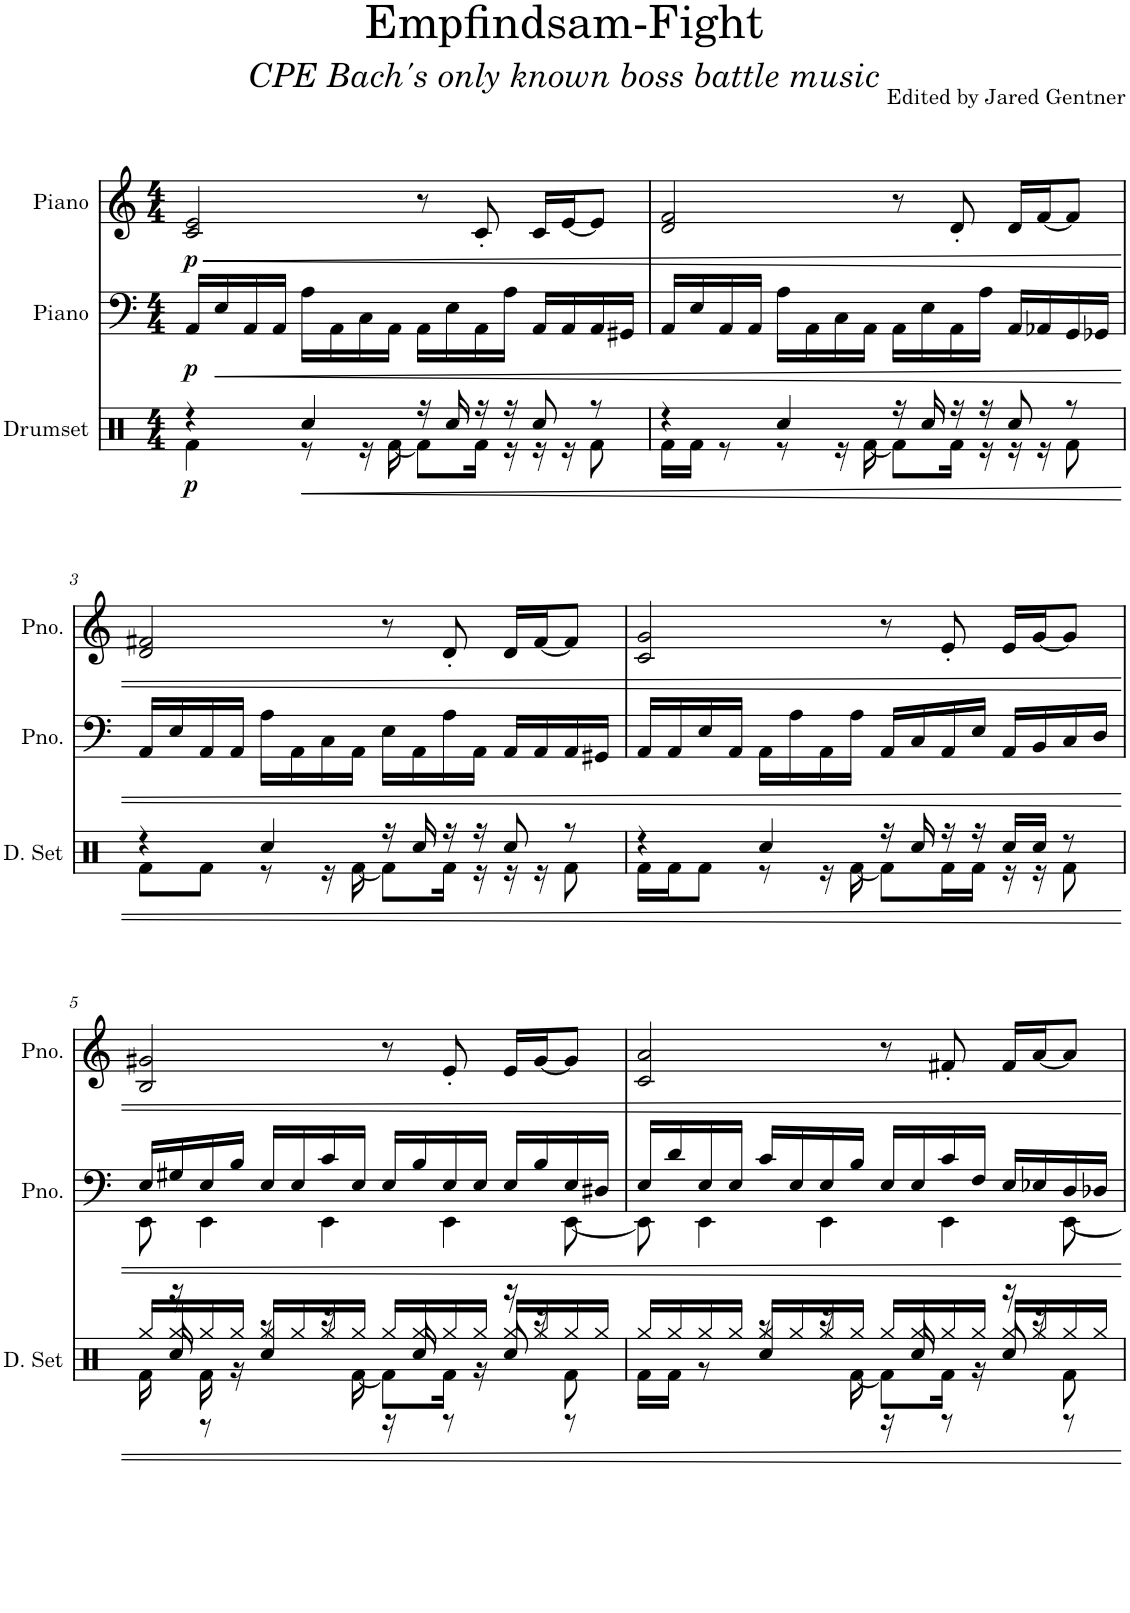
**kern	**dynam	**kern	**dynam	**kern	**dynam
*part3	*part3	*part2	*part2	*part1	*part1
*staff3	*staff3	*staff2	*staff2	*staff1	*staff1
*I"Drumset	*	*I"Piano	*	*I"Piano	*
*I'D. Set	*	*I'Pno.	*	*I'Pno.	*
*clefX	*	*clefF4	*	*clefG2	*
*	*	*Trd4c7	*	*	*
*k[]	*	*k[]	*	*k[]	*
*M4/4	*	*M4/4	*	*M4/4	*
=1	=1	=1	=1	=1	=1
*^	*	*	*	*	*
!	!	!LO:DY:b	!	!LO:DY:b	!	!LO:DY:b
4r	4Rf\	p	16AA/LL	p	2c/ 2e/	p
.	.	.	16E/	.	.	.
.	.	.	16AA/	.	.	.
.	.	.	16AA/JJ	.	.	.
4Rcc/	8r	.	16A\LL	.	.	.
.	.	.	16AA\	.	.	.
.	16r	.	16C\	.	.	.
.	[16Rf\	.	16AA\JJ	.	.	.
16r	8Rf\L]	.	16AA\LL	.	8r	.
16Rcc/	.	.	16E\	.	.	.
16r	16Rf\Jk	.	16AA\	.	8c'/	.
16r	16r	.	16A\JJ	.	.	.
8Rcc/	16r	.	16AA/LL	.	16c/LL	.
.	16r	.	16AA/	.	[16e/J	.
8r	8Rf\	.	16AA/	.	8e/J]	.
.	.	.	16GG#X/JJ	.	.	.
=2	=2	=2	=2	=2	=2	=2
4r	16Rf\LL	.	16AA/LL	.	2d/ 2f/	.
.	16Rf\JJ	.	16E/	.	.	.
.	8r	.	16AA/	.	.	.
.	.	.	16AA/JJ	.	.	.
4Rcc/	8r	.	16A\LL	.	.	.
.	.	.	16AA\	.	.	.
.	16r	.	16C\	.	.	.
.	[16Rf\	.	16AA\JJ	.	.	.
16r	8Rf\L]	.	16AA\LL	.	8r	.
16Rcc/	.	.	16E\	.	.	.
16r	16Rf\Jk	.	16AA\	.	8d'/	.
16r	16r	.	16A\JJ	.	.	.
8Rcc/	16r	.	16AA/LL	.	16d/LL	.
.	16r	.	16AA-X/	.	[16f/J	.
8r	8Rf\	.	16GG/	.	8f/J]	.
.	.	.	16GG-X/JJ	.	.	.
!!LO:LB:g=z
=3	=3	=3	=3	=3	=3	=3
4r	8Rf\L	.	16AA/LL	.	2d/ 2f#X/	.
.	.	.	16E/	.	.	.
.	8Rf\J	.	16AA/	.	.	.
.	.	.	16AA/JJ	.	.	.
4Rcc/	8r	.	16A\LL	.	.	.
.	.	.	16AA\	.	.	.
.	16r	.	16C\	.	.	.
.	[16Rf\	.	16AA\JJ	.	.	.
16r	8Rf\L]	.	16E\LL	.	8r	.
16Rcc/	.	.	16AA\	.	.	.
16r	16Rf\Jk	.	16A\	.	8d'/	.
16r	16r	.	16AA\JJ	.	.	.
8Rcc/	16r	.	16AA/LL	.	16d/LL	.
.	16r	.	16AA/	.	[16f#/J	.
8r	8Rf\	.	16AA/	.	8f#/J]	.
.	.	.	16GG#X/JJ	.	.	.
=4	=4	=4	=4	=4	=4	=4
4r	16Rf\LL	.	16AA/LL	.	2c/ 2g/	.
.	16Rf\J	.	16AA/	.	.	.
.	8Rf\J	.	16E/	.	.	.
.	.	.	16AA/JJ	.	.	.
4Rcc/	8r	.	16AA\LL	.	.	.
.	.	.	16A\	.	.	.
.	16r	.	16AA\	.	.	.
.	[16Rf\	.	16A\JJ	.	.	.
16r	8Rf\L]	.	16AA/LL	.	8r	.
16Rcc/	.	.	16C/	.	.	.
16r	16Rf\L	.	16AA/	.	8e'/	.
16r	16Rf\JJ	.	16E/JJ	.	.	.
16Rcc/LL	16r	.	16AA/LL	.	16e/LL	.
16Rcc/JJ	16r	.	16BB/	.	[16g/J	.
8r	8Rf\	.	16C/	.	8g/J]	.
.	.	.	16D/JJ	.	.	.
!!LO:LB:g=z
=5	=5	=5	=5	=5	=5	=5
*	*^	*	*^	*	*	*
16Rgg/LL	16Rf\	16ryy	.	16E/LL	8EE\	.	2B/ 2g#X/	.
16Rgg/	16r	16Rcc/	.	16G#X/	.	.	.	.
16Rgg/	16Rf\	8r	.	16E/	4EE\	.	.	.
16Rgg/JJ	16r	.	.	16B/JJ	.	.	.	.
16Rgg/LL	8r	4Rcc/	.	16E/LL	.	.	.	.
16Rgg/	.	.	.	16E/	.	.	.	.
16Rgg/	16r	.	.	16c/	4EE\	.	.	.
16Rgg/JJ	[16Rf\	.	.	16E/JJ	.	.	.	.
16Rgg/LL	8Rf\L]	16r	.	16E/LL	.	.	8r	.
16Rgg/	.	16Rcc/	.	16B/	.	.	.	.
16Rgg/	16Rf\Jk	8r	.	16E/	4EE\	.	8e'/	.
16Rgg/JJ	16r	.	.	16E/JJ	.	.	.	.
16Rgg/LL	16r	8Rcc/	.	16E/LL	.	.	16e/LL	.
16Rgg/	16r	.	.	16B/	.	.	[16g#/J	.
16Rgg/	8Rf\	8r	.	16E/	[8EE\	.	8g#/J]	.
16Rgg/JJ	.	.	.	16D#X/JJ	.	.	.	.
=6	=6	=6	=6	=6	=6	=6	=6	=6
16Rgg/LL	16Rf\LL	4ryy	.	16E/LL	8EE\]	.	2c/ 2a/	.
16Rgg/	16Rf\JJ	.	.	16d/	.	.	.	.
16Rgg/	8r	.	.	16E/	4EE\	.	.	.
16Rgg/JJ	.	.	.	16E/JJ	.	.	.	.
16Rgg/LL	8r	4Rcc/	.	16c/LL	.	.	.	.
16Rgg/	.	.	.	16E/	.	.	.	.
16Rgg/	16r	.	.	16E/	4EE\	.	.	.
16Rgg/JJ	[16Rf\	.	.	16B/JJ	.	.	.	.
16Rgg/LL	8Rf\L]	16r	.	16E/LL	.	.	8r	.
16Rgg/	.	16Rcc/	.	16E/	.	.	.	.
16Rgg/	16Rf\Jk	8r	.	16c/	4EE\	.	8f#X'/	.
16Rgg/JJ	16r	.	.	16F/JJ	.	.	.	.
16Rgg/LL	16r	8Rcc/	.	16E/LL	.	.	16f#/LL	.
16Rgg/	16r	.	.	16E-X/	.	.	[16a/J	.
16Rgg/	8Rf\	8r	.	16D/	[8EE\	.	8a/J]	.
16Rgg/JJ	.	.	.	16D-X/JJ	.	.	.	.
*v	*v	*v	*	*	*	*	*	*
*	*	*v	*v	*	*	*
=	=	=	=	=	=
*-	*-	*-	*-	*-	*-
